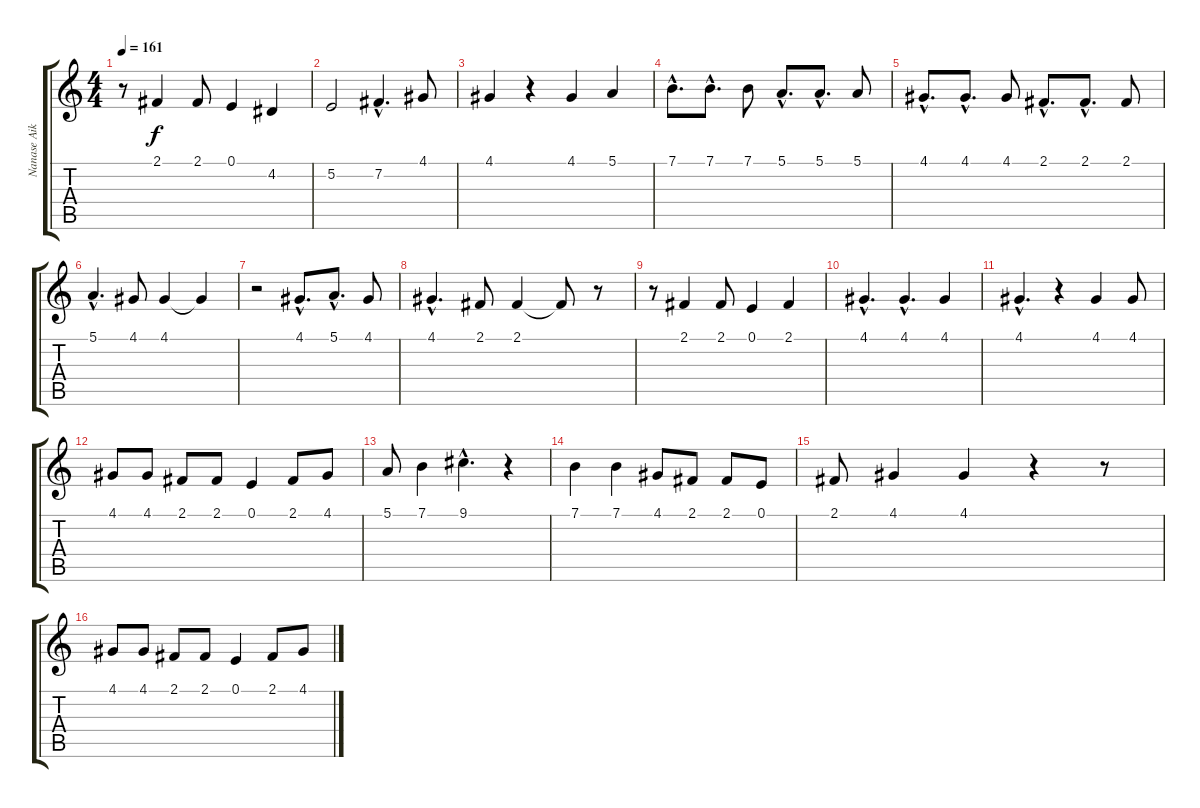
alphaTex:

\track ("Nanase Aikawa" "Nanase Aik") {instrument lead1square}
\staff {score tabs}
\tuning (E4 B3 G3 D3 A2 E2) {hide}
\ts (4 4)
\tempo 161
\clef g2
\ks c
r.8{dy f} 2.1.4 2.1.8 0.1.4 4.2.4 |
5.2.2 7.2{hac}.4{d} 4.1.8 |
4.1.4 r.4 4.1.4 5.1.4 |
7.1{hac}.8{d} 7.1{hac}.8{d} 7.1.8 5.1{hac}.8{d} 5.1{hac}.8{d} 5.1.8 |
4.1{hac}.8{d} 4.1{hac}.8{d} 4.1.8 2.1{hac}.8{d} 2.1{hac}.8{d} 2.1.8 |
5.1{hac}.4{d} 4.1.8 4.1.4 4.1{t}.4 |
r.2 4.1{hac}.8{d} 5.1{hac}.8{d} 4.1.8 |
4.1{hac}.4{d} 2.1.8 2.1.4 2.1{t}.8 r.8 |
r.8 2.1.4 2.1.8 0.1.4 2.1.4 |
4.1{hac}.4{d} 4.1{hac}.4{d} 4.1.4 |
4.1{hac}.4{d} r.4 4.1.4 4.1.8 |
4.1.8 4.1.8 2.1.8 2.1.8 0.1.4 2.1.8 4.1.8 |
5.1.8 7.1.4 9.1{hac}.4{d} r.4 |
7.1.4 7.1.4 4.1.8 2.1.8 2.1.8 0.1.8 |
2.1.8 4.1.4 4.1.4 r.4 r.8 |
4.1.8 4.1.8 2.1.8 2.1.8 0.1.4 2.1.8 4.1.8
